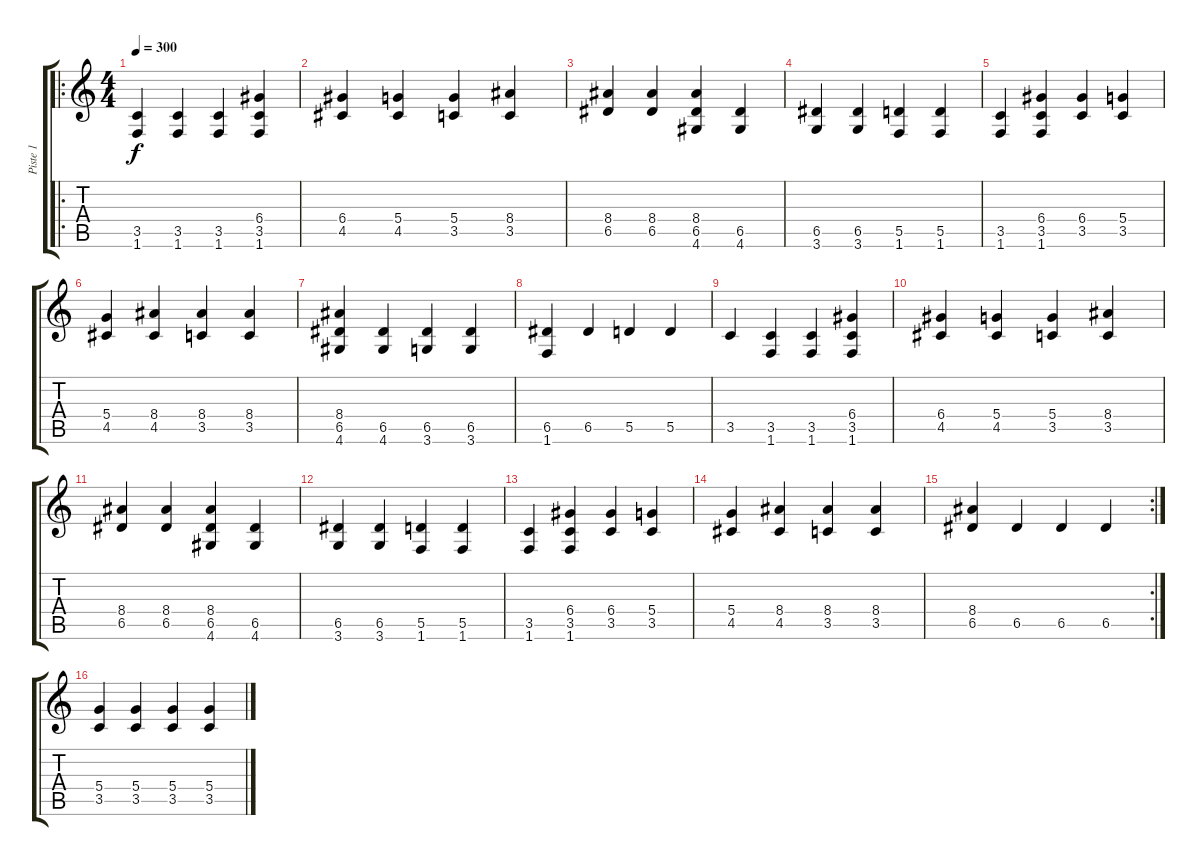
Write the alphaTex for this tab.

\track ("Piste 1" "Piste 1") {instrument electricguitarclean}
\staff {score tabs}
\tuning (E4 B3 G3 D3 A2 E2) {hide}
\ro
\ts (4 4)
\tempo 300
\clef g2
\ks c
(3.5 1.6).4{dy f instrument electricguitarclean} (3.5 1.6).4 (3.5 1.6).4 (6.4 3.5 1.6).4 |
(6.4 4.5).4 (5.4 4.5).4 (5.4 3.5).4 (8.4 3.5).4 |
(8.4 6.5).4 (8.4 6.5).4 (8.4 6.5 4.6).4 (6.5 4.6).4 |
(6.5 3.6).4 (6.5 3.6).4 (5.5 1.6).4 (5.5 1.6).4 |
(3.5 1.6).4 (6.4 3.5 1.6).4 (6.4 3.5).4 (5.4 3.5).4 |
(5.4 4.5).4 (8.4 4.5).4 (8.4 3.5).4 (8.4 3.5).4 |
(8.4 6.5 4.6).4 (6.5 4.6).4 (6.5 3.6).4 (6.5 3.6).4 |
(6.5 1.6).4 6.5.4 5.5.4 5.5.4 |
3.5.4 (3.5 1.6).4 (3.5 1.6).4 (6.4 3.5 1.6).4 |
(6.4 4.5).4 (5.4 4.5).4 (5.4 3.5).4 (8.4 3.5).4 |
(8.4 6.5).4 (8.4 6.5).4 (8.4 6.5 4.6).4 (6.5 4.6).4 |
(6.5 3.6).4 (6.5 3.6).4 (5.5 1.6).4 (5.5 1.6).4 |
(3.5 1.6).4 (6.4 3.5 1.6).4 (6.4 3.5).4 (5.4 3.5).4 |
(5.4 4.5).4 (8.4 4.5).4 (8.4 3.5).4 (8.4 3.5).4 |
\rc 2
(8.4 6.5).4 6.5.4 6.5.4 6.5.4 |
(5.4 3.5).4 (5.4 3.5).4 (5.4 3.5).4 (5.4 3.5).4
